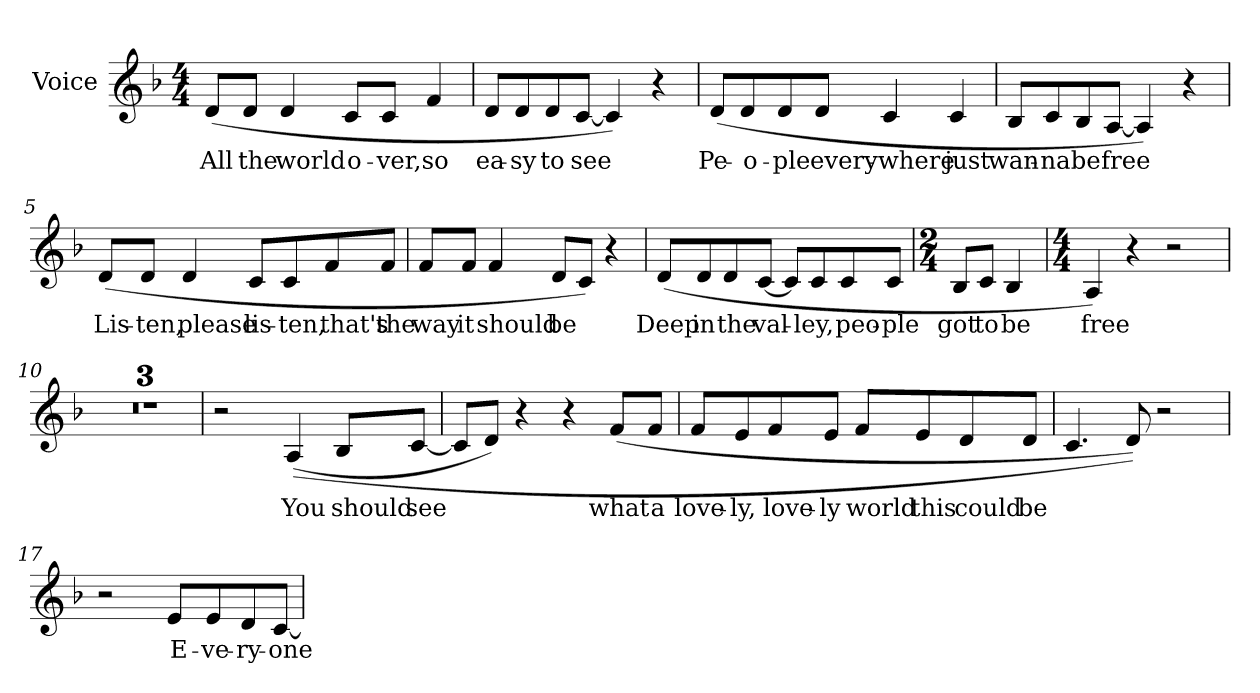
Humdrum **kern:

**kern	**text
*part1	*part1
*staff1	*staff1
*I"Voice	*
*I'Voice	*
!!LO:PB:g=z
*clefG2	*
*k[b-]	*
*F:	*
*M4/4	*
=1	=1
!	!LO:LY:b:color=#000000
(8di/L	All
!	!LO:LY:b:color=#000000
8di/J	the
!	!LO:LY:b:color=#000000
4di/	world
!	!LO:LY:b:color=#000000
8ci/L	o-
!	!LO:LY:b:color=#000000
8ci/J	-ver,
!	!LO:LY:b:color=#000000
4fi/	so
=2	=2
!	!LO:LY:b:color=#000000
8di/L	ea-
!	!LO:LY:b:color=#000000
8di/	-sy
!	!LO:LY:b:color=#000000
8di/	to
!	!LO:LY:b:color=#000000
[8ci/J	see
4ci/])	.
4r	.
=3	=3
!	!LO:LY:b:color=#000000
(8di/L	Pe-
!	!LO:LY:b:color=#000000
8di/	-o-
!	!LO:LY:b:color=#000000
8di/	-ple
!	!LO:LY:b:color=#000000
8di/J	every-
!	!LO:LY:b:color=#000000
4ci/	-where
!	!LO:LY:b:color=#000000
4ci/	just
!!LO:LB:g=z
=4	=4
!	!LO:LY:b:color=#000000
8B-i/L	wan-
!	!LO:LY:b:color=#000000
8ci/	-na
!	!LO:LY:b:color=#000000
8B-i/	be
!	!LO:LY:b:color=#000000
[8Ai/J	free
4Ai/])	.
4r	.
=5	=5
!	!LO:LY:b:color=#000000
(8di/L	Lis-
!	!LO:LY:b:color=#000000
8di/J	-ten,
!	!LO:LY:b:color=#000000
4di/	please
!	!LO:LY:b:color=#000000
8ci/L	lis-
!	!LO:LY:b:color=#000000
8ci/	-ten,
!	!LO:LY:b:color=#000000
8fi/	that's
!	!LO:LY:b:color=#000000
8fi/J	the
=6	=6
!	!LO:LY:b:color=#000000
8fi/L	way
!	!LO:LY:b:color=#000000
8fi/J	it
!	!LO:LY:b:color=#000000
4fi/	should
!	!LO:LY:b:color=#000000
8di/L	be
8ci/J)	.
4r	.
!!LO:LB:g=z
=7	=7
!	!LO:LY:b:color=#000000
(8di/L	Deep
!	!LO:LY:b:color=#000000
8di/	in
!	!LO:LY:b:color=#000000
8di/	the
!	!LO:LY:b:color=#000000
[8ci/J	val-
8ci/L]	.
!	!LO:LY:b:color=#000000
8ci/	-ley,
!	!LO:LY:b:color=#000000
8ci/	peo-
!	!LO:LY:b:color=#000000
8ci/J	-ple
=8	=8
*M2/4	*
!	!LO:LY:b:color=#000000
8B-i/L	got
!	!LO:LY:b:color=#000000
8ci/J	to
!	!LO:LY:b:color=#000000
4B-i/	be
=9	=9
*M4/4	*
!	!LO:LY:b:color=#000000
4Ai/)	free
4r	.
2r	.
=10	=10
1r	.
=11	=11
1r	.
=12	=12
1r	.
!!LO:LB:g=z
=13	=13
2r	.
!	!LO:LY:b:color=#000000
((4Ai/	You
!	!LO:LY:b:color=#000000
8B-i/L	should
!	!LO:LY:b:color=#000000
[8ci/J	see
=14	=14
8ci/L]	.
8di/J)	.
4r	.
4r	.
!	!LO:LY:b:color=#000000
(8fi/L	what
!	!LO:LY:b:color=#000000
8fi/J	a
=15	=15
!	!LO:LY:b:color=#000000
8fi/L	love-
!	!LO:LY:b:color=#000000
8ei/	-ly,
!	!LO:LY:b:color=#000000
8fi/	love-
!	!LO:LY:b:color=#000000
8ei/J	-ly
!	!LO:LY:b:color=#000000
8fi/L	world
!	!LO:LY:b:color=#000000
8ei/	this
!	!LO:LY:b:color=#000000
8di/	could
!	!LO:LY:b:color=#000000
8di/J	be
=16	=16
4.ci/	.
8di/))	.
2r	.
!!LO:LB:g=z
=17	=17
2r	.
!	!LO:LY:b:color=#000000
8ei/L	E-
!	!LO:LY:b:color=#000000
8ei/	-ve-
!	!LO:LY:b:color=#000000
8di/	-ry-
!	!LO:LY:b:color=#000000
[8ci/J	-one
=	=
*-	*-
